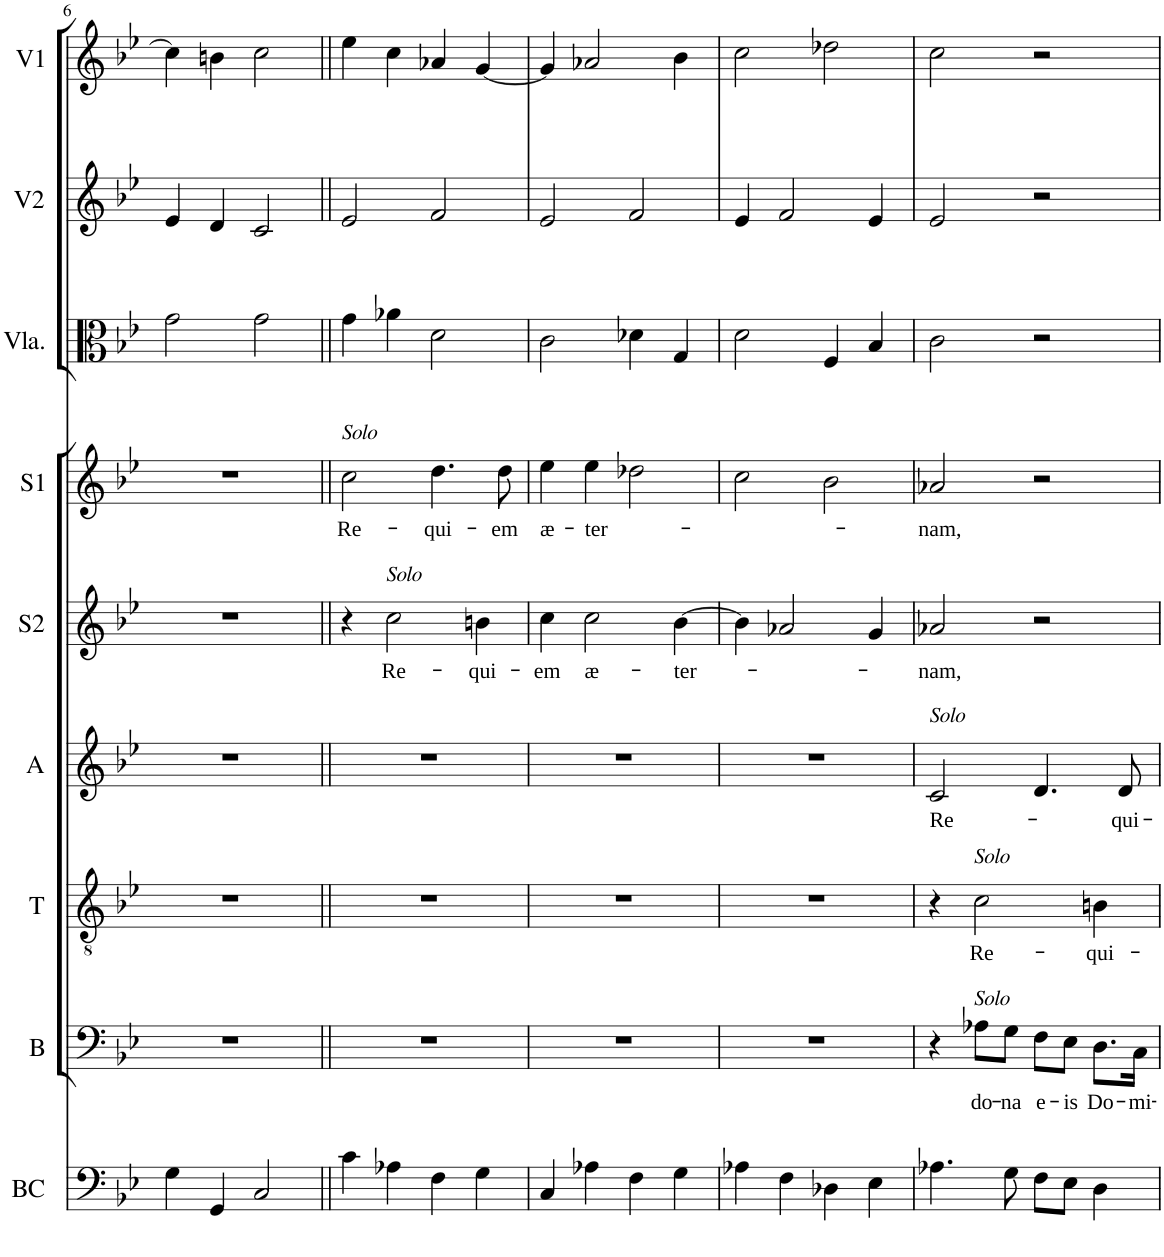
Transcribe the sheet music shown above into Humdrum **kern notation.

**kern	**kern	**text	**kern	**text	**kern	**text	**kern	**text	**kern	**text	**kern	**kern	**kern
*part9	*part8	*part8	*part7	*part7	*part6	*part6	*part5	*part5	*part4	*part4	*part3	*part2	*part1
*staff9	*staff8	*staff8	*staff7	*staff7	*staff6	*staff6	*staff5	*staff5	*staff4	*staff4	*staff3	*staff2	*staff1
*I"Fondau	*I"Basso	*	*I"Tenore	*	*I"Alto	*	*I"Soprano  II	*	*I"Soprano  I	*	*I"Viola	*I"Violin  II	*I"Violin  I
*	*I'B	*	*I'T	*	*I'A	*	*I'S2	*	*I'S1	*	*I'Vla.	*I'V2	*I'V1
!!LO:PB:g=z
*clefF4	*clefF4	*	*clefC4	*	*clefC3	*	*clefC1	*	*clefC1	*	*clefC3	*clefG2	*clefG2
*k[b-e-]	*k[b-e-]	*	*k[b-e-]	*	*k[b-e-]	*	*k[b-e-]	*	*k[b-e-]	*	*k[b-e-]	*k[b-e-]	*k[b-e-]
*B-:	*B-:	*	*B-:	*	*B-:	*	*B-:	*	*B-:	*	*B-:	*B-:	*B-:
*M4/4	*M4/4	*	*M4/4	*	*M4/4	*	*M4/4	*	*M4/4	*	*M4/4	*M4/4	*M4/4
*met(c)	*met(c)	*	*met(c)	*	*met(c)	*	*met(c)	*	*met(c)	*	*met(c)	*met(c)	*met(c)
=6	=6	=6	=6	=6	=6	=6	=6	=6	=6	=6	=6	=6	=6
4G\	1r	.	1r	.	1r	.	1r	.	1r	.	2g\	4e-/	4cc\]
4GG/	.	.	.	.	.	.	.	.	.	.	.	4d/	4bn\
2C/	.	.	.	.	.	.	.	.	.	.	2g\	2c/	2cc\
=7||	=7||	=7||	=7||	=7||	=7||	=7||	=7||	=7||	=7||	=7||	=7||	=7||	=7||
!	!	!	!	!	!	!	!	!	!LO:TX:a:i:t=Solo	!	!	!	!
!	!	!	!	!	!	!	!	!	!	!LO:LY:b	!	!	!
4c\	1r	.	1r	.	1r	.	4r	.	2cc\	Re-	4g\	2e-/	4ee-\
!	!	!	!	!	!	!	!LO:TX:a:i:t=Solo	!	!	!	!	!	!
!	!	!	!	!	!	!	!	!LO:LY:b	!	!	!	!	!
4A-X\	.	.	.	.	.	.	2cc\	Re-	.	.	4a-X\	.	4cc\
!	!	!	!	!	!	!	!	!	!	!LO:LY:b	!	!	!
4F\	.	.	.	.	.	.	.	.	4.dd\	-qui-	2d\	2f/	4a-X/
!	!	!	!	!	!	!	!	!LO:LY:b	!	!	!	!	!
4G\	.	.	.	.	.	.	4bn\	-qui-	.	.	.	.	[4g/
!	!	!	!	!	!	!	!	!	!	!LO:LY:b	!	!	!
.	.	.	.	.	.	.	.	.	8dd\	-em	.	.	.
=8	=8	=8	=8	=8	=8	=8	=8	=8	=8	=8	=8	=8	=8
!	!	!	!	!	!	!	!	!LO:LY:b	!	!LO:LY:b	!	!	!
4C/	1r	.	1r	.	1r	.	4cc\	-em	4ee-\	æ-	2c\	2e-/	4g/]
!	!	!	!	!	!	!	!	!LO:LY:b	!	!LO:LY:b	!	!	!
4A-X\	.	.	.	.	.	.	2cc\	æ-	4ee-\	-ter-	.	.	2a-X/
4F\	.	.	.	.	.	.	.	.	2dd-X\	.	4d-X\	2f/	.
!	!	!	!	!	!	!	!	!LO:LY:b	!	!	!	!	!
4G\	.	.	.	.	.	.	[4b-\	-ter-	.	.	4G/	.	4b-\
=9	=9	=9	=9	=9	=9	=9	=9	=9	=9	=9	=9	=9	=9
4A-X\	1r	.	1r	.	1r	.	4b-\]	.	2cc\	.	2d\	4e-/	2cc\
4F\	.	.	.	.	.	.	2a-X/	.	.	.	.	2f/	.
4D-X\	.	.	.	.	.	.	.	.	2b-\	.	4F/	.	2dd-X\
4E-\	.	.	.	.	.	.	4g/	.	.	.	4B-/	4e-/	.
=10	=10	=10	=10	=10	=10	=10	=10	=10	=10	=10	=10	=10	=10
!	!	!	!	!	!LO:TX:a:i:t=Solo	!	!	!	!	!	!	!	!
!	!	!	!	!	!	!LO:LY:b	!	!LO:LY:b	!	!LO:LY:b	!	!	!
4.A-X\	4r	.	4r	.	2c/	Re-	2a-X/	-nam,	2a-X/	-nam,	2c\	2e-/	2cc\
!	!	!	!LO:TX:a:i:t=Solo	!	!	!	!	!	!	!	!	!	!
!	!LO:TX:a:i:t=Solo	!	!	!	!	!	!	!	!	!	!	!	!
!	!	!LO:LY:b	!	!LO:LY:b	!	!	!	!	!	!	!	!	!
.	8A-X\L	do-	2c\	Re-	.	.	.	.	.	.	.	.	.
!	!	!LO:LY:b	!	!	!	!	!	!	!	!	!	!	!
8G\	8G\J	-na	.	.	.	.	.	.	.	.	.	.	.
!	!	!LO:LY:b	!	!	!	!	!	!	!	!	!	!	!
8F\L	8F\L	e-	.	.	4.d/	.	2r	.	2r	.	2r	2r	2r
!	!	!LO:LY:b	!	!	!	!	!	!	!	!	!	!	!
8E-\J	8E-\J	-is	.	.	.	.	.	.	.	.	.	.	.
!	!	!LO:LY:b	!	!LO:LY:b	!	!	!	!	!	!	!	!	!
4D\	8.D\L	Do-	4Bn\	-qui-	.	.	.	.	.	.	.	.	.
!	!	!	!	!	!	!LO:LY:b	!	!	!	!	!	!	!
.	.	.	.	.	8d/	-qui-	.	.	.	.	.	.	.
!	!	!LO:LY:b	!	!	!	!	!	!	!	!	!	!	!
.	16C\Jk	-mi-	.	.	.	.	.	.	.	.	.	.	.
=	=	=	=	=	=	=	=	=	=	=	=	=	=
*-	*-	*-	*-	*-	*-	*-	*-	*-	*-	*-	*-	*-	*-
